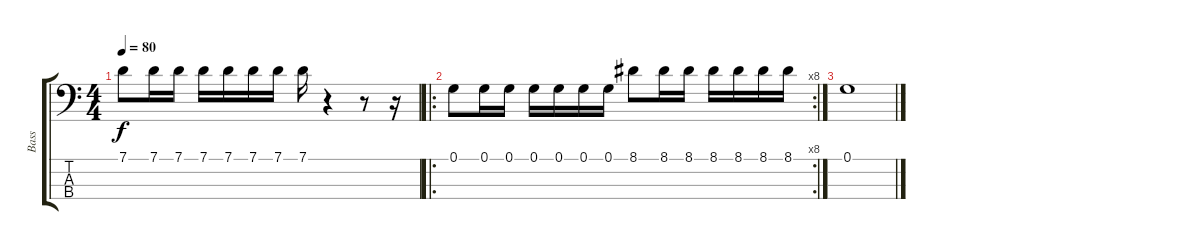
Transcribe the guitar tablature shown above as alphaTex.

\track ("Bass" "Bass") {instrument electricbassfinger}
\staff {score tabs}
\tuning (G2 D2 A1 E1) {hide}
\ts (4 4)
\tempo 80
\clef f4
\ks c
7.1.8{dy f} 7.1.16 7.1.16 7.1.16 7.1.16 7.1.16 7.1.16 7.1.16 r.4 r.8 r.16 |
\ro
\rc 8
0.1.8 0.1.16 0.1.16 0.1.16 0.1.16 0.1.16 0.1.16 8.1.8 8.1.16 8.1.16 8.1.16 8.1.16 8.1.16 8.1.16 |
0.1.1
